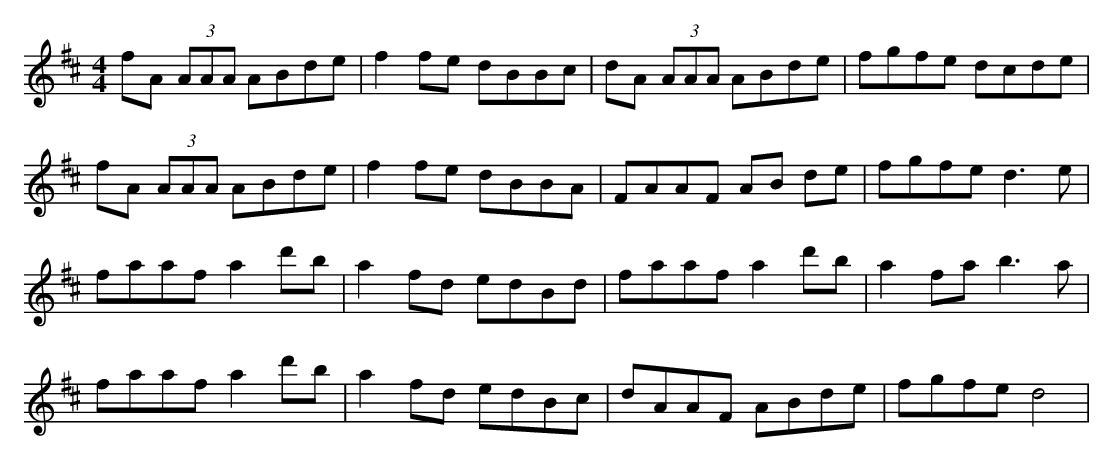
X:1
M:4/4
K:D
fA (3AAA ABde|f2 fe dBBc|dA (3AAA ABde|fgfe dcde|
fA (3AAA ABde|f2 fe dBBA|FAAF AB de|fgfe d3 e|
faaf a2 d'b|a2 fd edBd|faaf a2 d'b|a2 fa b3 a|
faaf a2 d'b|a2 fd edBc|dAAF ABde|fgfe d4|
